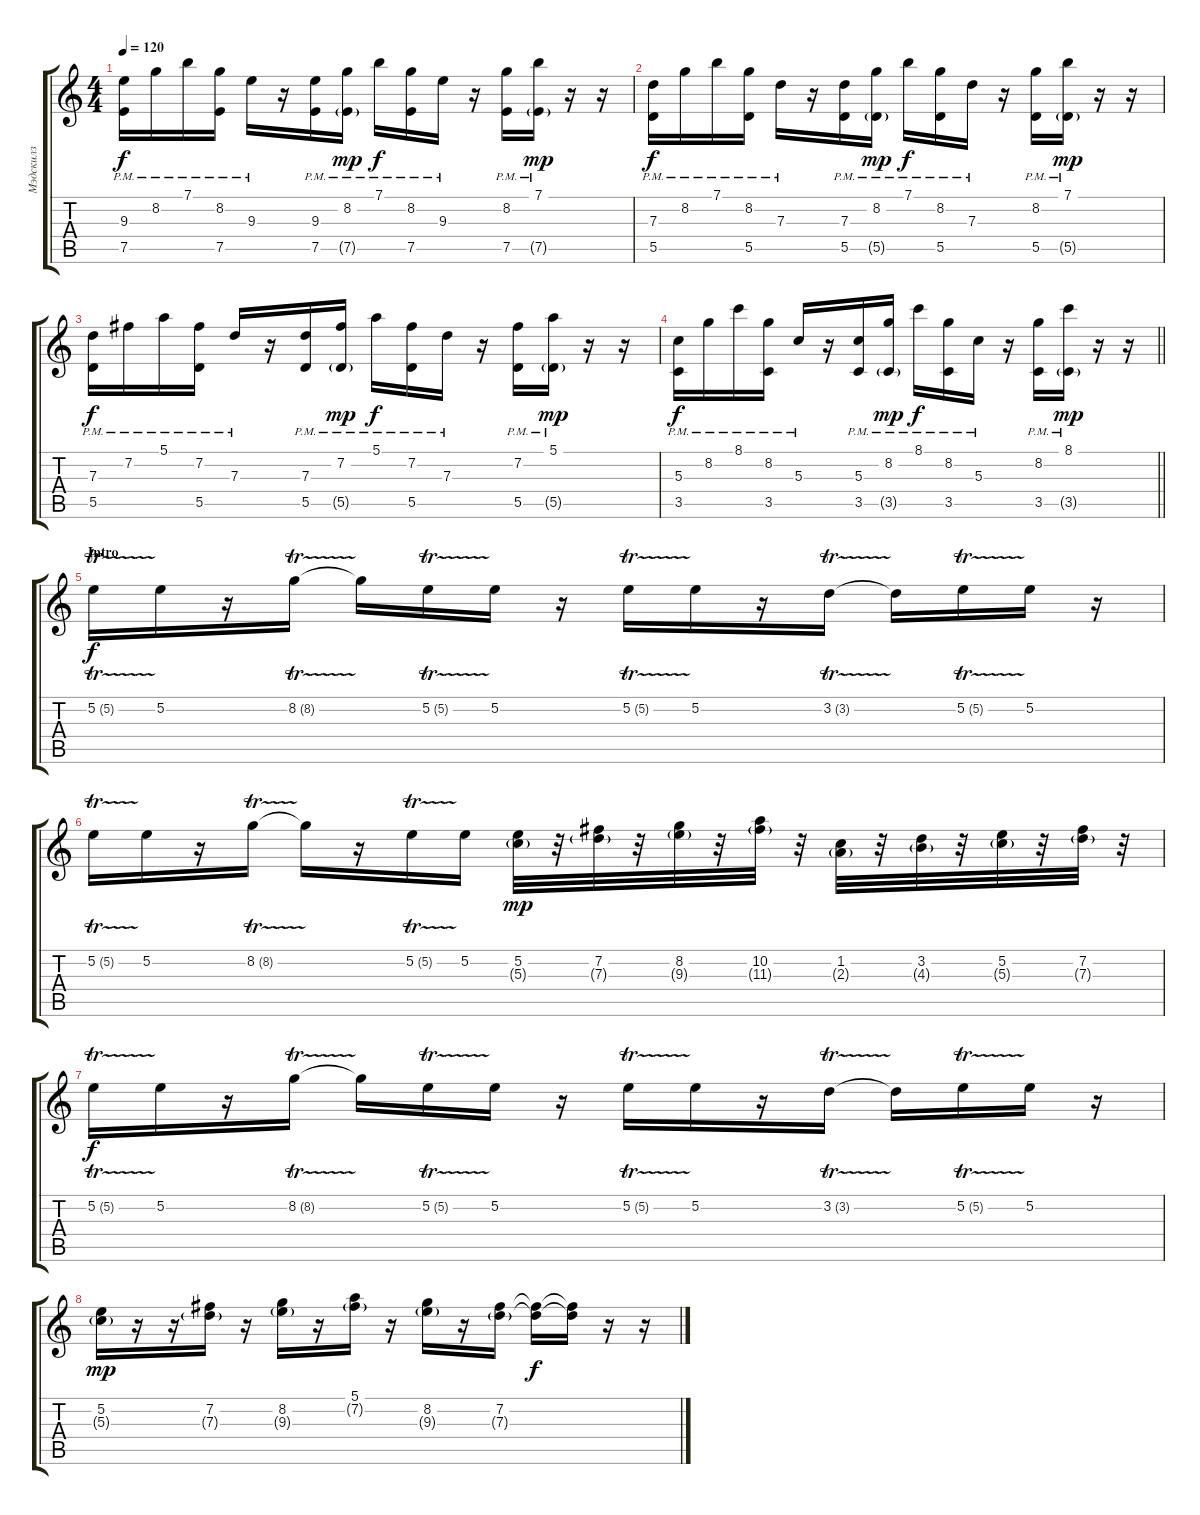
\track ("Мэдскилз" "Мэдскилз") {instrument acousticguitarsteel}
\staff {score tabs}
\tuning (E4 B3 G3 D3 A2 E2) {hide}
\ts (4 4)
\tempo 120
\clef g2
\ks c
(9.3{pm} 7.5).16{dy f} 8.2{pm}.16 7.1{pm}.16 (8.2{pm} 7.5).16 9.3{pm}.16 r.16 (9.3{pm} 7.5).16 (8.2{pm} 7.5{g}).16{dy mp} 7.1{pm}.16{dy f} (8.2{pm} 7.5).16 9.3{pm}.16 r.16 (8.2{pm} 7.5).16 (7.1{pm} 7.5{g}).16{dy mp} r.16 r.16 |
(7.3{pm} 5.5).16{dy f} 8.2{pm}.16 7.1{pm}.16 (8.2{pm} 5.5).16 7.3{pm}.16 r.16 (7.3{pm} 5.5).16 (8.2{pm} 5.5{g}).16{dy mp} 7.1{pm}.16{dy f} (8.2{pm} 5.5).16 7.3{pm}.16 r.16 (8.2{pm} 5.5).16 (7.1{pm} 5.5{g}).16{dy mp} r.16 r.16 |
(7.3{pm} 5.5).16{dy f} 7.2{pm}.16 5.1{pm}.16 (7.2{pm} 5.5).16 7.3{pm}.16 r.16 (7.3{pm} 5.5).16 (7.2{pm} 5.5{g}).16{dy mp} 5.1{pm}.16{dy f} (7.2{pm} 5.5).16 7.3{pm}.16 r.16 (7.2{pm} 5.5).16 (5.1{pm} 5.5{g}).16{dy mp} r.16 r.16 |
\barLineRight lightlight
(5.3{pm} 3.5).16{dy f} 8.2{pm}.16 8.1{pm}.16 (8.2{pm} 3.5).16 5.3{pm}.16 r.16 (5.3{pm} 3.5).16 (8.2{pm} 3.5{g}).16{dy mp} 8.1{pm}.16{dy f} (8.2{pm} 3.5).16 5.3{pm}.16 r.16 (8.2{pm} 3.5).16 (8.1{pm} 3.5{g}).16{dy mp} r.16 r.16 |
\section ("" "Intro")
5.2{tr (5 32)}.16{dy f volume 10 instrument altosax} 5.2.16 r.16 8.2{tr (8 64)}.16 8.2{t}.16 5.2{tr (5 32)}.16 5.2.16 r.16 5.2{tr (5 32)}.16 5.2.16 r.16 3.2{tr (3 64)}.16 3.2{t}.16 5.2{tr (5 32)}.16 5.2.16 r.16 |
5.2{tr (5 32)}.16 5.2.16 r.16 8.2{tr (8 64)}.16 8.2{t}.16 r.16 5.2{tr (5 32)}.16 5.2.16 (5.2 5.3{g}).32{dy mp} r.32 (7.2 7.3{g}).32 r.32 (8.2 9.3{g}).32 r.32 (10.2 11.3{g}).32 r.32 (1.2 2.3{g}).32 r.32 (3.2 4.3{g}).32 r.32 (5.2 5.3{g}).32 r.32 (7.2 7.3{g}).32 r.32 |
5.2{tr (5 32)}.16{dy f} 5.2.16 r.16 8.2{tr (8 64)}.16 8.2{t}.16 5.2{tr (5 32)}.16 5.2.16 r.16 5.2{tr (5 32)}.16 5.2.16 r.16 3.2{tr (3 64)}.16 3.2{t}.16 5.2{tr (5 32)}.16 5.2.16 r.16 |
(5.2 5.3{g}).16{dy mp} r.16 r.16 (7.2 7.3{g}).16 r.16 (8.2 9.3{g}).16 r.16 (5.1 7.2{g}).16 r.16 (8.2 9.3{g}).16 r.16 (7.2 7.3{g}).16 (7.2{t} 7.3{t}).16{dy f} (7.2{t} 7.3{t}).16 r.16 r.16
